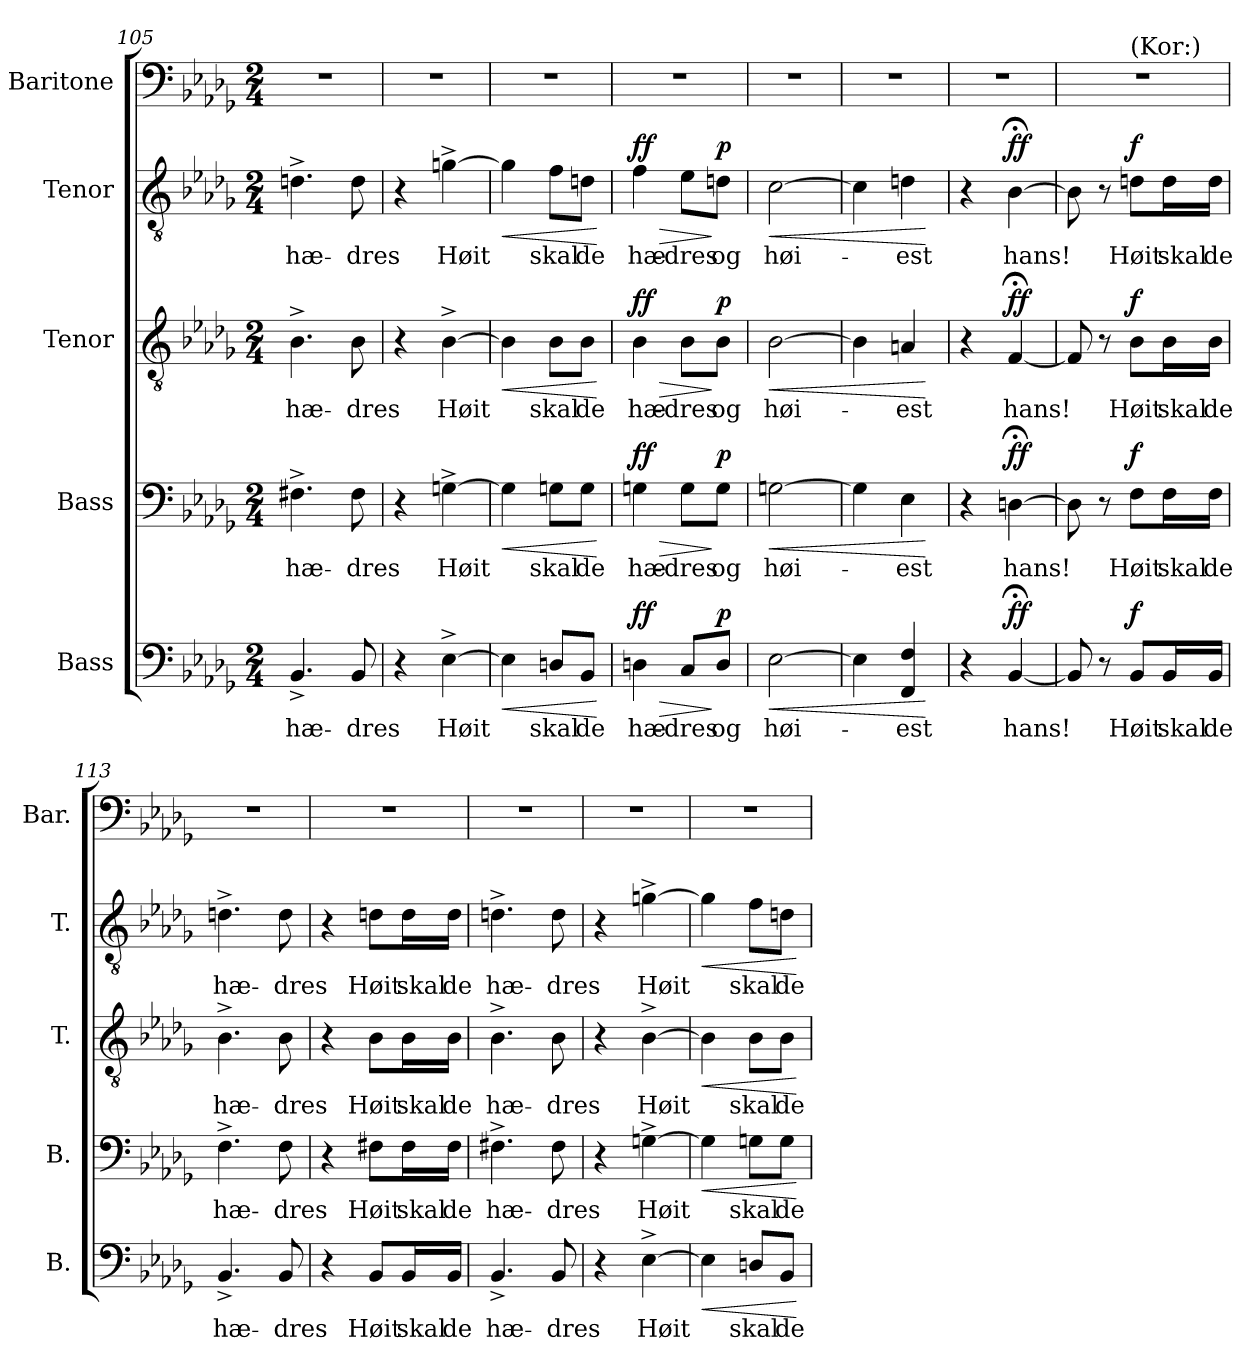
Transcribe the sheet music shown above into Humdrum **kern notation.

**kern	**text	**dynam	**kern	**text	**dynam	**kern	**text	**dynam	**kern	**text	**dynam	**kern
*part5	*part5	*part5	*part4	*part4	*part4	*part3	*part3	*part3	*part2	*part2	*part2	*part1
*staff5	*staff5	*staff5	*staff4	*staff4	*staff4	*staff3	*staff3	*staff3	*staff2	*staff2	*staff2	*staff1
*I"Bass	*	*	*I"Bass	*	*	*I"Tenor	*	*	*I"Tenor	*	*	*I"Baritone
*I'B.	*	*	*I'B.	*	*	*I'T.	*	*	*I'T.	*	*	*I'Bar.
*clefF4	*	*	*clefF4	*	*	*clefGv2	*	*	*clefGv2	*	*	*clefF4
*k[b-e-a-d-g-]	*	*	*k[b-e-a-d-g-]	*	*	*k[b-e-a-d-g-]	*	*	*k[b-e-a-d-g-]	*	*	*k[b-e-a-d-g-]
*M2/4	*	*	*M2/4	*	*	*M2/4	*	*	*M2/4	*	*	*M2/4
=105	=105	=105	=105	=105	=105	=105	=105	=105	=105	=105	=105	=105
!	!LO:LY:b	!	!	!LO:LY:b	!	!	!LO:LY:b	!	!	!LO:LY:b	!	!
4.BB-^/	hæ-	.	4.F#X^\	hæ-	.	4.B-^\	hæ-	.	4.dn^\	hæ-	.	2r
!	!LO:LY:b	!	!	!LO:LY:b	!	!	!LO:LY:b	!	!	!LO:LY:b	!	!
8BB-/	-dres	.	8F#\	-dres	.	8B-\	-dres	.	8d\	-dres	.	.
=106	=106	=106	=106	=106	=106	=106	=106	=106	=106	=106	=106	=106
4r	.	.	4r	.	.	4r	.	.	4r	.	.	2r
!	!LO:LY:b	!	!	!LO:LY:b	!	!	!LO:LY:b	!	!	!LO:LY:b	!	!
[4E-^\	Høit	.	[4Gn^\	Høit	.	[4B-^\	Høit	.	[4gn^\	Høit	.	.
=107	=107	=107	=107	=107	=107	=107	=107	=107	=107	=107	=107	=107
!	!	!LO:HP:b	!	!	!LO:HP:b	!	!	!LO:HP:b	!	!	!LO:HP:b	!
4E-\]	.	<	4G\]	.	<	4B-\]	.	<	4g\]	.	<	2r
!	!LO:LY:b	!	!	!LO:LY:b	!	!	!LO:LY:b	!	!	!LO:LY:b	!	!
8Dn/L	skal	.	8Gn\L	skal	.	8B-\L	skal	.	8f\L	skal	.	.
!	!LO:LY:b	!	!	!LO:LY:b	!	!	!LO:LY:b	!	!	!LO:LY:b	!	!
8BB-/J	de	.	8G\J	de	.	8B-\J	de	.	8dn\J	de	.	.
.	.	[	.	.	[	.	.	[	.	.	[	.
=108	=108	=108	=108	=108	=108	=108	=108	=108	=108	=108	=108	=108
!	!LO:LY:b	!LO:HP:b	!	!LO:LY:b	!LO:HP:b	!	!LO:LY:b	!LO:HP:b	!	!LO:LY:b	!LO:HP:b	!
!	!	!LO:DY:n=1:a	!	!	!LO:DY:n=1:a	!	!	!LO:DY:n=1:a	!	!	!LO:DY:n=1:a	!
4Dn\	hæ-	> ff	4Gn\	hæ-	> ff	4B-\	hæ-	> ff	4f\	hæ-	> ff	2r
!	!LO:LY:b	!	!	!LO:LY:b	!	!	!LO:LY:b	!	!	!LO:LY:b	!	!
8C/L	-dres	.	8G\L	-dres	.	8B-\L	-dres	.	8e-\L	-dres	.	.
!	!LO:LY:b	!LO:DY:n=2:a	!	!LO:LY:b	!LO:DY:n=2:a	!	!LO:LY:b	!LO:DY:n=2:a	!	!LO:LY:b	!LO:DY:n=2:a	!
8D/J	og	] p	8G\J	og	] p	8B-\J	og	] p	8dn\J	og	] p	.
=109	=109	=109	=109	=109	=109	=109	=109	=109	=109	=109	=109	=109
!	!LO:LY:b	!LO:HP:b	!	!LO:LY:b	!LO:HP:b	!	!LO:LY:b	!LO:HP:b	!	!LO:LY:b	!LO:HP:b	!
[2E-\	høi-	<	[2Gn\	høi-	<	[2B-\	høi-	<	[2c\	høi-	<	2r
=110	=110	=110	=110	=110	=110	=110	=110	=110	=110	=110	=110	=110
4E-\]	.	.	4G\]	.	.	4B-\]	.	.	4c\]	.	.	2r
!	!LO:LY:b	!	!	!LO:LY:b	!	!	!LO:LY:b	!	!	!LO:LY:b	!	!
4FF/ 4F/	-est	.	4E-\	-est	.	4An/	-est	.	4dn\	-est	.	.
.	.	[	.	.	[	.	.	[	.	.	[	.
=111	=111	=111	=111	=111	=111	=111	=111	=111	=111	=111	=111	=111
4r	.	.	4r	.	.	4r	.	.	4r	.	.	2r
!	!LO:LY:b	!LO:DY:a	!	!LO:LY:b	!LO:DY:a	!	!LO:LY:b	!LO:DY:a	!	!LO:LY:b	!LO:DY:a	!
[4BB-;</	hans!	ff	[4Dn;<\	hans!	ff	[4F;</	hans!	ff	[4B-;<\	hans!	ff	.
!!LO:LB:g=z
=112	=112	=112	=112	=112	=112	=112	=112	=112	=112	=112	=112	=112
*	*	*	*	*	*	*	*	*	*	*	*	*^
8BB-/]	.	.	8D\]	.	.	8F/]	.	.	8B-\]	.	.	2r	4ryy
8r	.	.	8r	.	.	8r	.	.	8r	.	.	.	.
!	!	!	!	!	!	!	!	!	!	!	!	!	!LO:TX:a:t=(Kor&colon;)
!	!LO:LY:b	!LO:DY:a	!	!LO:LY:b	!LO:DY:a	!	!LO:LY:b	!LO:DY:a	!	!LO:LY:b	!LO:DY:a	!	!
8BB-/L	Høit	f	8F\L	Høit	f	8B-\L	Høit	f	8dn\L	Høit	f	.	4ryy
!	!LO:LY:b	!	!	!LO:LY:b	!	!	!LO:LY:b	!	!	!LO:LY:b	!	!	!
16BB-/L	skal	.	16F\L	skal	.	16B-\L	skal	.	16d\L	skal	.	.	.
!	!LO:LY:b	!	!	!LO:LY:b	!	!	!LO:LY:b	!	!	!LO:LY:b	!	!	!
16BB-/JJ	de	.	16F\JJ	de	.	16B-\JJ	de	.	16d\JJ	de	.	.	.
=113	=113	=113	=113	=113	=113	=113	=113	=113	=113	=113	=113	=113	=113
!	!LO:LY:b	!	!	!LO:LY:b	!	!	!LO:LY:b	!	!	!LO:LY:b	!	!	!
*	*	*	*	*	*	*	*	*	*	*	*	*v	*v
4.BB-^/	hæ-	.	4.F^\	hæ-	.	4.B-^\	hæ-	.	4.dn^\	hæ-	.	2r
!	!LO:LY:b	!	!	!LO:LY:b	!	!	!LO:LY:b	!	!	!LO:LY:b	!	!
8BB-/	-dres	.	8F\	-dres	.	8B-\	-dres	.	8d\	-dres	.	.
=114	=114	=114	=114	=114	=114	=114	=114	=114	=114	=114	=114	=114
4r	.	.	4r	.	.	4r	.	.	4r	.	.	2r
!	!LO:LY:b	!LO:DY:a	!	!LO:LY:b	!	!	!LO:LY:b	!	!	!LO:LY:b	!	!
!	!	!LO:DY:n=1:a	!	!	!LO:DY:a	!	!	!	!	!	!	!
!	!	!	!	!	!LO:DY:n=1:a	!	!	!LO:DY:a	!	!	!	!
!	!	!	!	!	!	!	!	!LO:DY:n=1:a	!	!	!LO:DY:a	!
!	!	!	!	!	!	!	!	!	!	!	!LO:DY:n=1:a	!
8BB-/L	Høit	other-dynamics f	8F#X\L	Høit	other-dynamics f	8B-\L	Høit	other-dynamics f	8dn\L	Høit	other-dynamics f	.
!	!LO:LY:b	!	!	!LO:LY:b	!	!	!LO:LY:b	!	!	!LO:LY:b	!	!
16BB-/L	skal	.	16F#\L	skal	.	16B-\L	skal	.	16d\L	skal	.	.
!	!LO:LY:b	!	!	!LO:LY:b	!	!	!LO:LY:b	!	!	!LO:LY:b	!	!
16BB-/JJ	de	.	16F#\JJ	de	.	16B-\JJ	de	.	16d\JJ	de	.	.
=115	=115	=115	=115	=115	=115	=115	=115	=115	=115	=115	=115	=115
!	!LO:LY:b	!	!	!LO:LY:b	!	!	!LO:LY:b	!	!	!LO:LY:b	!	!
4.BB-^/	hæ-	.	4.F#X^\	hæ-	.	4.B-^\	hæ-	.	4.dn^\	hæ-	.	2r
!	!LO:LY:b	!	!	!LO:LY:b	!	!	!LO:LY:b	!	!	!LO:LY:b	!	!
8BB-/	-dres	.	8F#\	-dres	.	8B-\	-dres	.	8d\	-dres	.	.
=116	=116	=116	=116	=116	=116	=116	=116	=116	=116	=116	=116	=116
4r	.	.	4r	.	.	4r	.	.	4r	.	.	2r
!	!LO:LY:b	!	!	!LO:LY:b	!	!	!LO:LY:b	!	!	!LO:LY:b	!	!
[4E-^\	Høit	.	[4Gn^\	Høit	.	[4B-^\	Høit	.	[4gn^\	Høit	.	.
=117	=117	=117	=117	=117	=117	=117	=117	=117	=117	=117	=117	=117
!	!	!LO:HP:b	!	!	!LO:HP:b	!	!	!LO:HP:b	!	!	!LO:HP:b	!
4E-\]	.	<	4G\]	.	<	4B-\]	.	<	4g\]	.	<	2r
!	!LO:LY:b	!	!	!LO:LY:b	!	!	!LO:LY:b	!	!	!LO:LY:b	!	!
8Dn/L	skal	.	8Gn\L	skal	.	8B-\L	skal	.	8f\L	skal	.	.
!	!LO:LY:b	!	!	!LO:LY:b	!	!	!LO:LY:b	!	!	!LO:LY:b	!	!
8BB-/J	de	.	8G\J	de	.	8B-\J	de	.	8dn\J	de	.	.
.	.	[	.	.	[	.	.	[	.	.	[	.
=	=	=	=	=	=	=	=	=	=	=	=	=
*-	*-	*-	*-	*-	*-	*-	*-	*-	*-	*-	*-	*-
